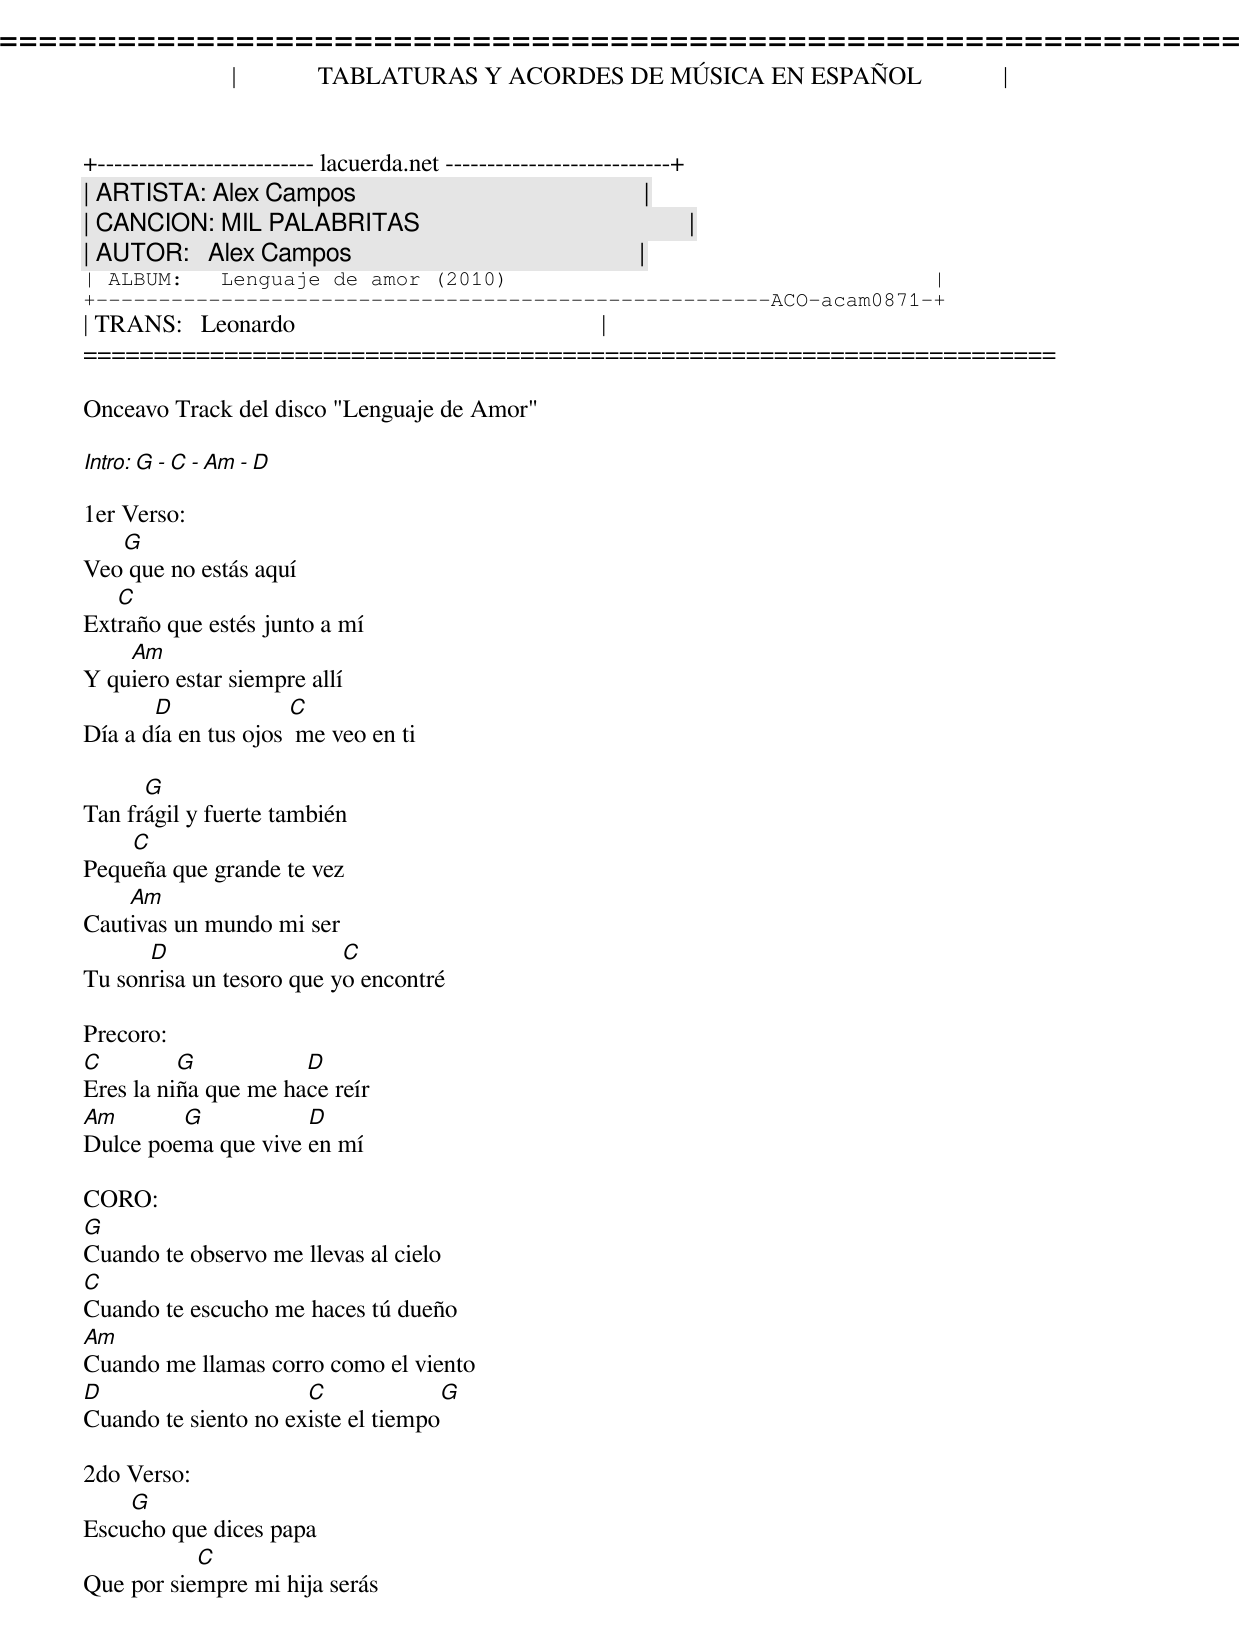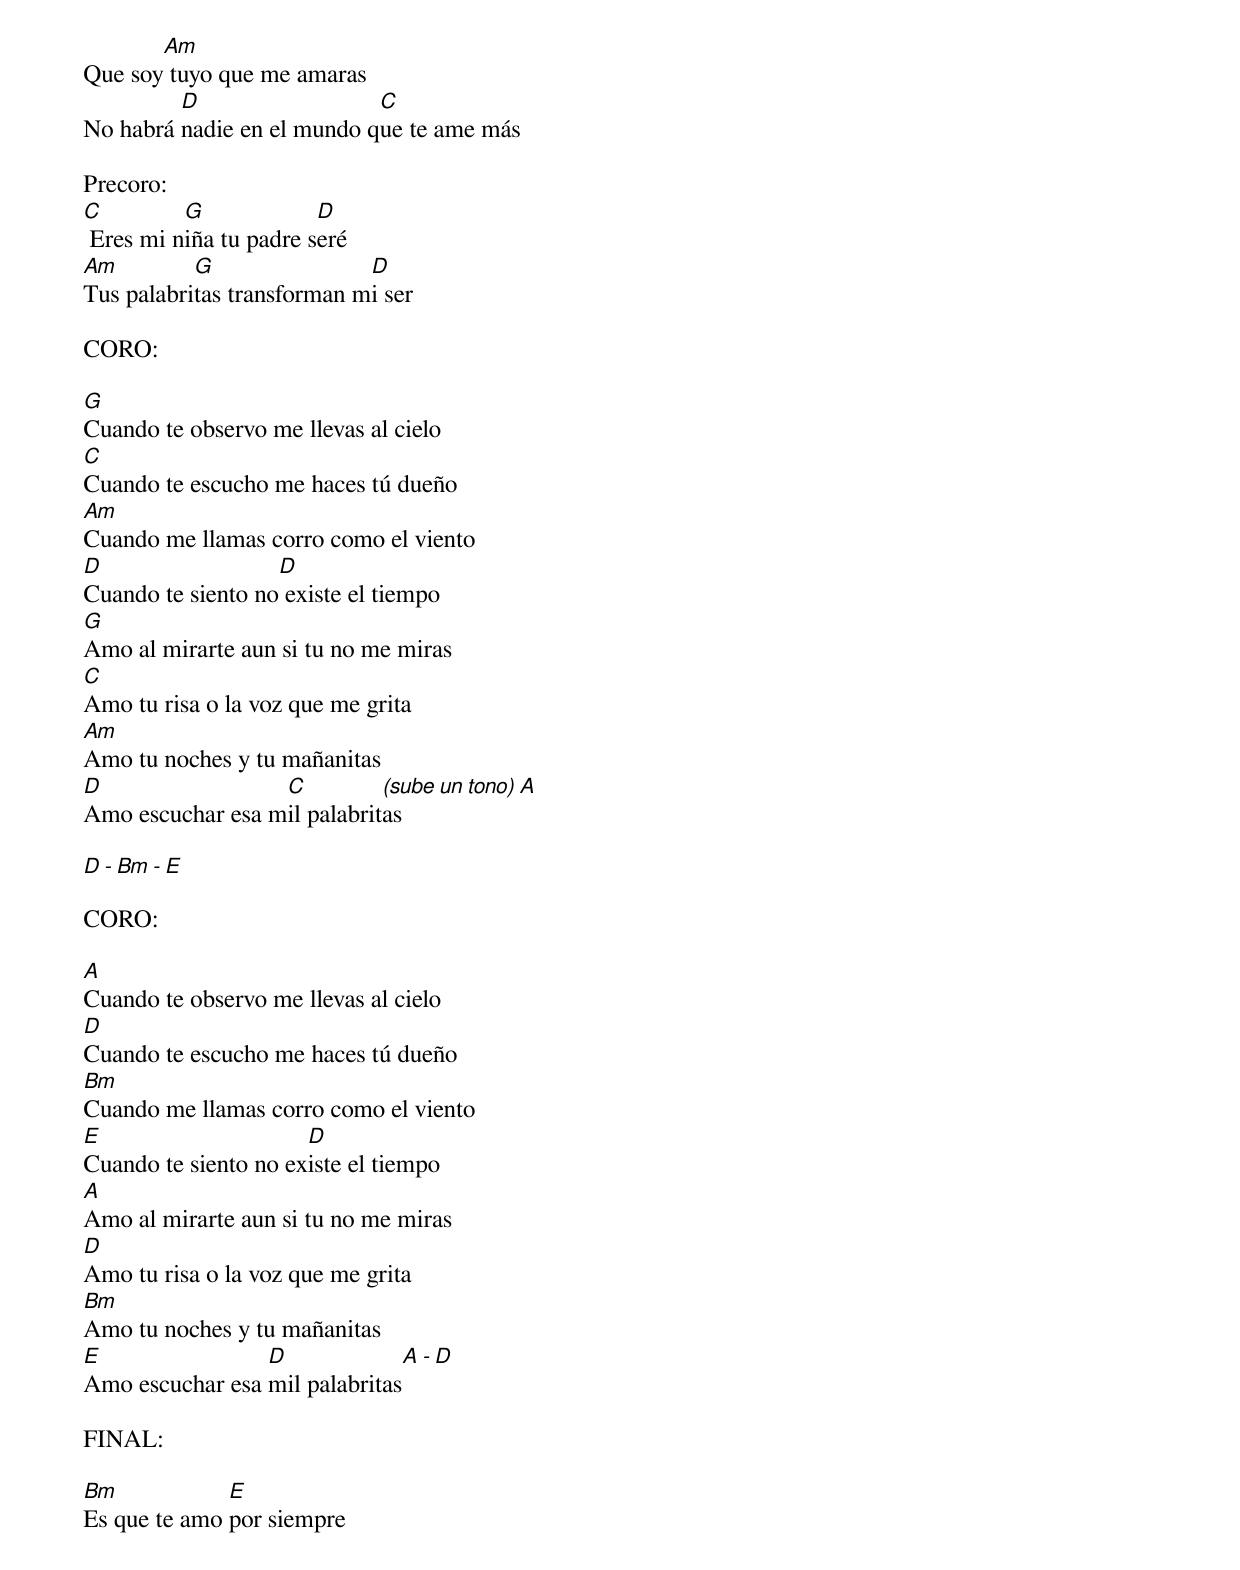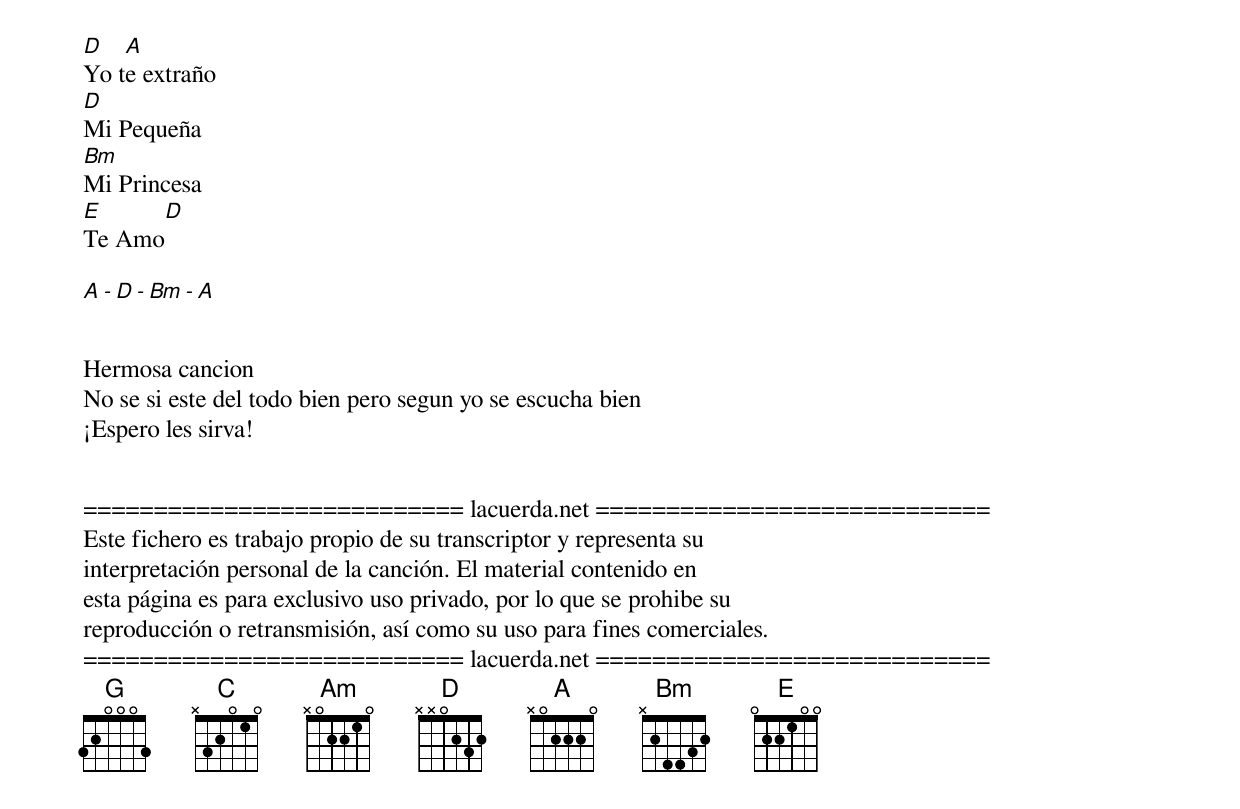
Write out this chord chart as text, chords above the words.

=====================================================================
|             TABLATURAS Y ACORDES DE MÚSICA EN ESPAÑOL             |
+-------------------------- lacuerda.net ---------------------------+
| ARTISTA: Alex Campos                                              |
| CANCION: MIL PALABRITAS                                           |
| AUTOR:   Alex Campos                                              |
| ALBUM:   Lenguaje de amor (2010)                                  |
+------------------------------------------------------ACO-acam0871-+
| TRANS:   Leonardo                                                 |
=====================================================================

Onceavo Track del disco "Lenguaje de Amor"

Intro: G - C - Am - D

1er Verso:
   G
Veo que no estás aquí
   C
Extraño que estés junto a mí
    Am
Y quiero estar siempre allí
       D              C
Día a día en tus ojos  me veo en ti

      G
Tan frágil y fuerte también
    C
Pequeña que grande te vez
    Am
Cautivas un mundo mi ser
      D                   C
Tu sonrisa un tesoro que yo encontré

Precoro:
C         G           D
Eres la niña que me hace reír
Am       G           D
Dulce poema que vive en mí

CORO:
G
Cuando te observo me llevas al cielo
C
Cuando te escucho me haces tú dueño
Am
Cuando me llamas corro como el viento
D                     C               G
Cuando te siento no existe el tiempo

2do Verso:
    G
Escucho que dices papa
           C
Que por siempre mi hija serás
       Am
Que soy tuyo que me amaras
         D                  C
No habrá nadie en el mundo que te ame más

Precoro:
C         G             D
 Eres mi niña tu padre seré
Am         G                D
Tus palabritas transforman mi ser

CORO:

G
Cuando te observo me llevas al cielo
C
Cuando te escucho me haces tú dueño
Am
Cuando me llamas corro como el viento
D                  D
Cuando te siento no existe el tiempo
G
Amo al mirarte aun si tu no me miras
C
Amo tu risa o la voz que me grita
Am
Amo tu noches y tu mañanitas
D                 C          (sube un tono) A
Amo escuchar esa mil palabritas

D - Bm - E

CORO:

A
Cuando te observo me llevas al cielo
D
Cuando te escucho me haces tú dueño
Bm
Cuando me llamas corro como el viento
E                     D
Cuando te siento no existe el tiempo
A
Amo al mirarte aun si tu no me miras
D
Amo tu risa o la voz que me grita
Bm
Amo tu noches y tu mañanitas
E                D                 A - D
Amo escuchar esa mil palabritas

FINAL:

Bm            E
Es que te amo por siempre
D   A
Yo te extraño
D
Mi Pequeña
Bm
Mi Princesa
E      D
Te Amo

A - D - Bm - A


Hermosa cancion
No se si este del todo bien pero segun yo se escucha bien
¡Espero les sirva!


=========================== lacuerda.net ============================
Este fichero es trabajo propio de su transcriptor y representa su
interpretación personal de la canción. El material contenido en
esta página es para exclusivo uso privado, por lo que se prohibe su
reproducción o retransmisión, así como su uso para fines comerciales.
=========================== lacuerda.net ============================
